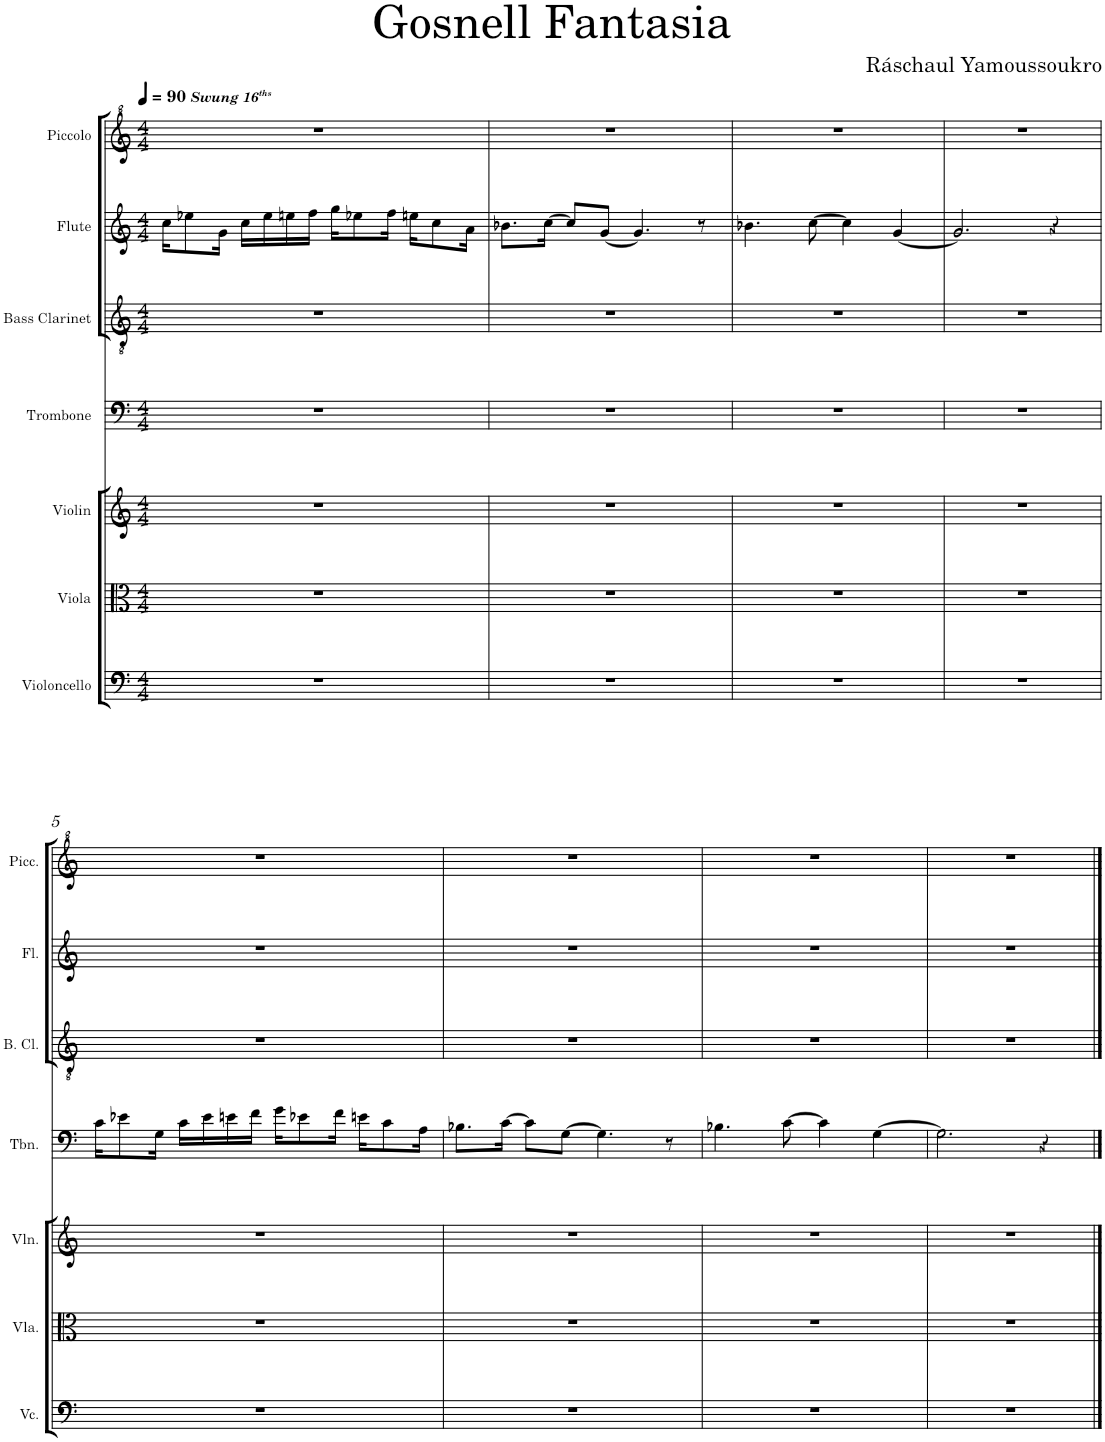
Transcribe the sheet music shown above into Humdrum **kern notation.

**kern	**kern	**kern	**kern	**kern	**kern	**kern
*part7	*part6	*part5	*part4	*part3	*part2	*part1
*staff7	*staff6	*staff5	*staff4	*staff3	*staff2	*staff1
*I"Violoncello	*I"Viola	*I"Violin	*I"Trombone	*I"Bass Clarinet	*I"Flute	*I"Piccolo
*I'Vc.	*I'Vla.	*I'Vln.	*I'Tbn.	*I'B. Cl.	*I'Fl.	*I'Picc.
*clefF4	*clefC3	*clefG2	*clefF4	*clefGv2	*clefG2	*clefG^2
*	*	*	*	*Trd8c14	*	*Trd-7c-12
*k[]	*k[]	*k[]	*k[]	*k[]	*k[]	*k[]
*M4/4	*M4/4	*M4/4	*M4/4	*M4/4	*M4/4	*M4/4
*MM90	*MM90	*MM90	*MM90	*MM90	*MM90	*MM90
=1	=1	=1	=1	=1	=1	=1
!	!	!	!	!	!	!LO:TX:a:i:t=Swung 16
!	!	!	!	!	!	!LO:TX:a:t=ths
1r	1r	1r	1r	1r	16cc\KL	1r
.	.	.	.	.	8ee-X\	.
.	.	.	.	.	16g\Jk	.
.	.	.	.	.	16cc\LL	.
.	.	.	.	.	16ee-\	.
.	.	.	.	.	16een\	.
.	.	.	.	.	16ff\JJ	.
.	.	.	.	.	16gg\KL	.
.	.	.	.	.	8ee-X\	.
.	.	.	.	.	16ff\Jk	.
.	.	.	.	.	16een\KL	.
.	.	.	.	.	8cc\	.
.	.	.	.	.	16a\Jk	.
=2	=2	=2	=2	=2	=2	=2
1r	1r	1r	1r	1r	8.b-X\L	1r
.	.	.	.	.	[16cc\Jk	.
.	.	.	.	.	8cc/L]	.
.	.	.	.	.	[8g/J	.
.	.	.	.	.	4.g/]	.
.	.	.	.	.	8r	.
=3	=3	=3	=3	=3	=3	=3
1r	1r	1r	1r	1r	4.b-X\	1r
.	.	.	.	.	[8cc\	.
.	.	.	.	.	4cc\]	.
.	.	.	.	.	[4g/	.
=4	=4	=4	=4	=4	=4	=4
1r	1r	1r	1r	1r	2.g/]	1r
.	.	.	.	.	4r	.
!!LO:LB:g=z
=5	=5	=5	=5	=5	=5	=5
1r	1r	1r	16c\KL	1r	1r	1r
.	.	.	8e-X\	.	.	.
.	.	.	16G\Jk	.	.	.
.	.	.	16c\LL	.	.	.
.	.	.	16e-\	.	.	.
.	.	.	16en\	.	.	.
.	.	.	16f\JJ	.	.	.
.	.	.	16g\KL	.	.	.
.	.	.	8e-X\	.	.	.
.	.	.	16f\Jk	.	.	.
.	.	.	16en\KL	.	.	.
.	.	.	8c\	.	.	.
.	.	.	16A\Jk	.	.	.
=6	=6	=6	=6	=6	=6	=6
1r	1r	1r	8.B-X\L	1r	1r	1r
.	.	.	[16c\Jk	.	.	.
.	.	.	8c\L]	.	.	.
.	.	.	[8G\J	.	.	.
.	.	.	4.G\]	.	.	.
.	.	.	8r	.	.	.
=7	=7	=7	=7	=7	=7	=7
1r	1r	1r	4.B-X\	1r	1r	1r
.	.	.	[8c\	.	.	.
.	.	.	4c\]	.	.	.
.	.	.	[4G\	.	.	.
=8	=8	=8	=8	=8	=8	=8
1r	1r	1r	2.G\]	1r	1r	1r
.	.	.	4r	.	.	.
==	==	==	==	==	==	==
*-	*-	*-	*-	*-	*-	*-
